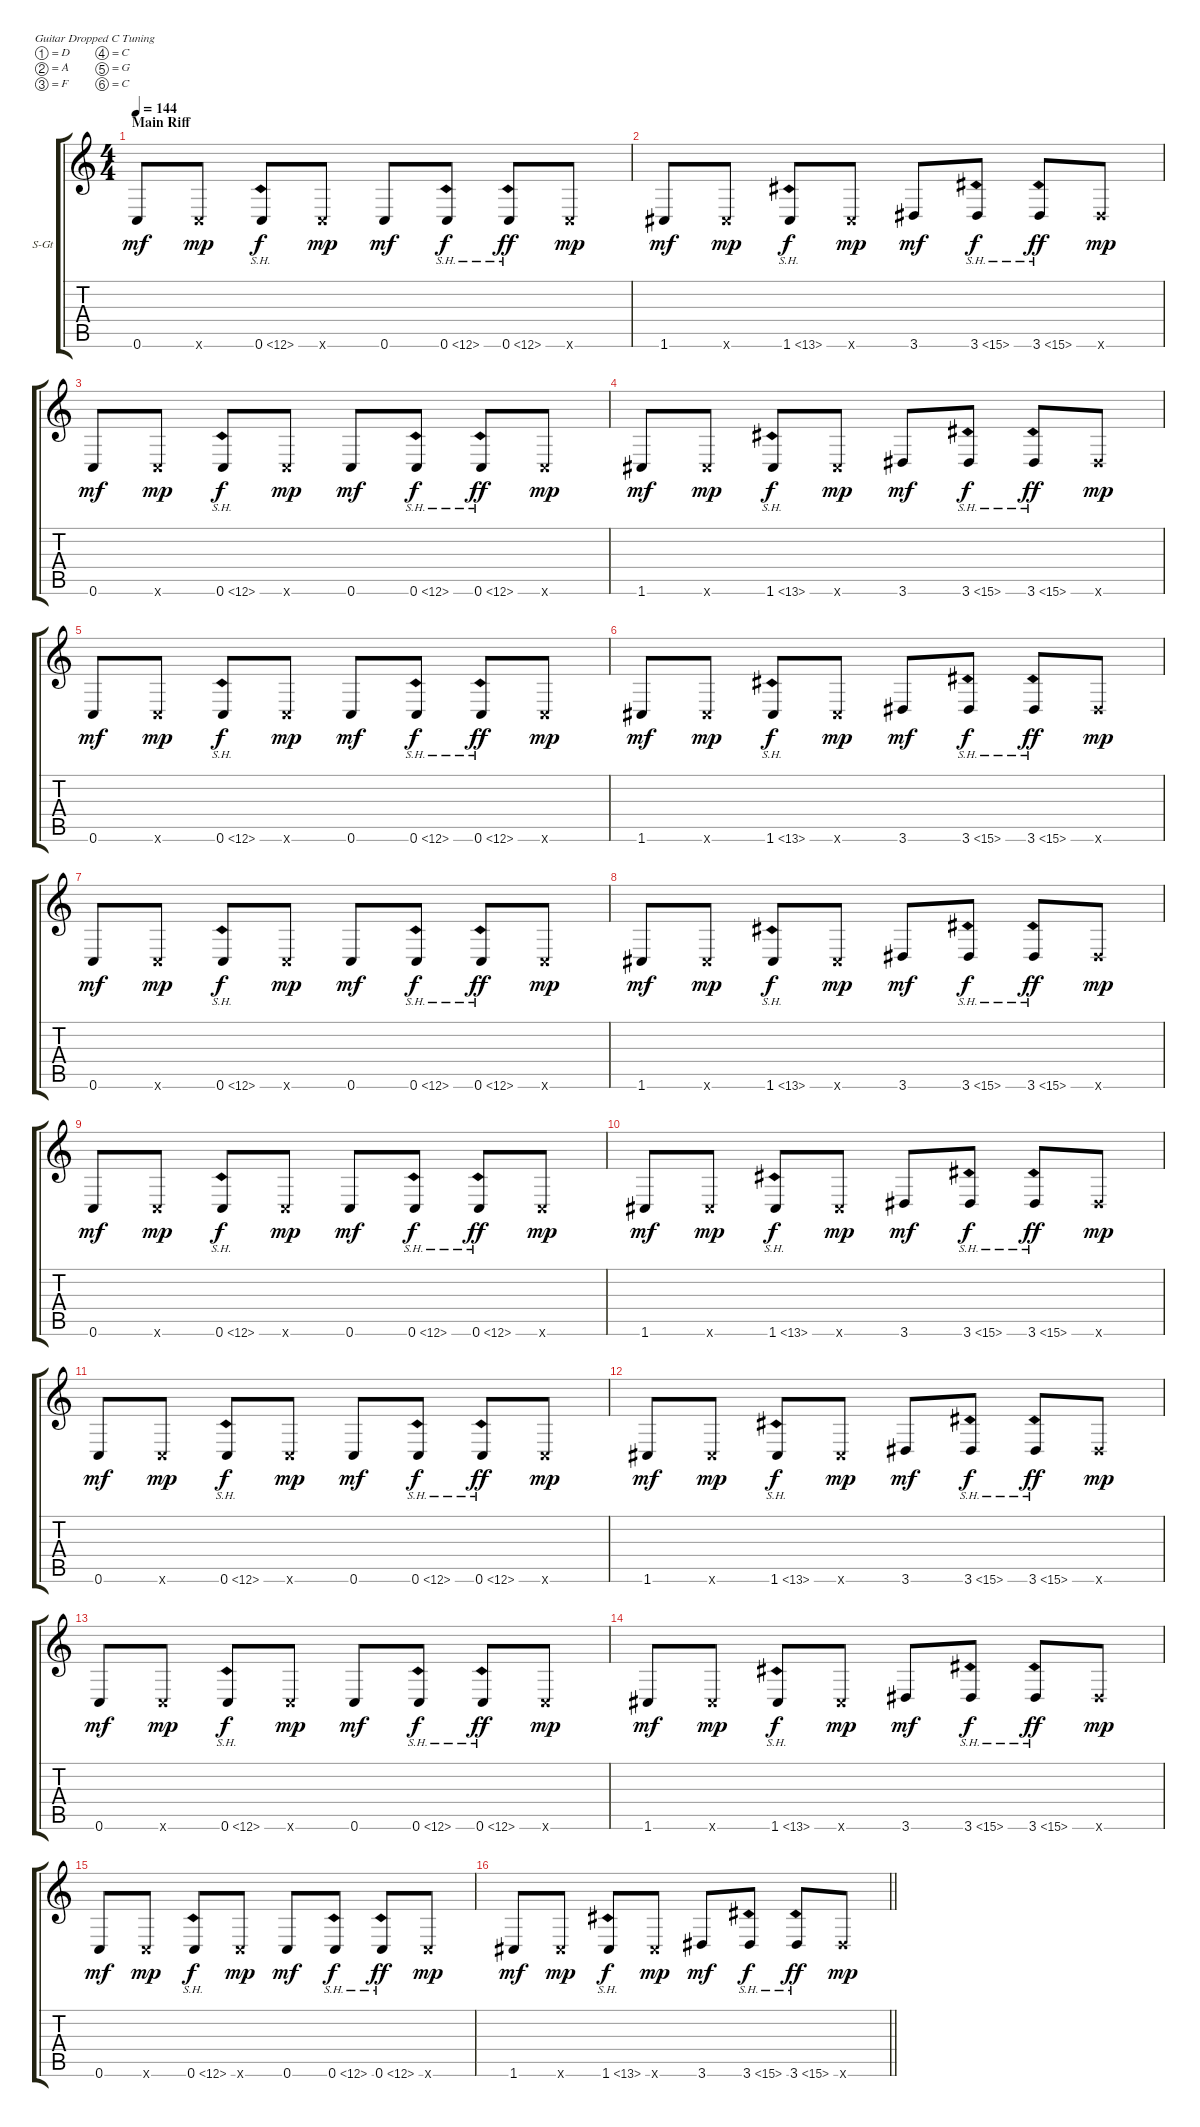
\bracketExtendMode groupsimilarinstruments
\firstSystemTrackNameOrientation horizontal
\otherSystemsTrackNameOrientation horizontal
\track ("Flake 1" "S-Gt") {instrument lead8bassandlead}
\staff {score tabs}
\tuning (D4 A3 F3 C3 G2 C2)
\displaytranspose 12
\ts (4 4)
\section ("" "Main Riff")
\tempo 144
\clef g2
\ks c
0.6.8{dy mf} 0.6{x}.8{dy mp} 0.6{sh 12}.8{dy f} 0.6{x}.8{dy mp} 0.6.8{dy mf} 0.6{sh 12}.8{dy f} 0.6{sh 12}.8{dy ff} 0.6{x}.8{dy mp} |
1.6.8{dy mf} 1.6{x}.8{dy mp} 1.6{sh 12}.8{dy f} 1.6{x}.8{dy mp} 3.6.8{dy mf} 3.6{sh 12}.8{dy f} 3.6{sh 12}.8{dy ff} 3.6{x}.8{dy mp} |
0.6.8{dy mf} 0.6{x}.8{dy mp} 0.6{sh 12}.8{dy f} 0.6{x}.8{dy mp} 0.6.8{dy mf} 0.6{sh 12}.8{dy f} 0.6{sh 12}.8{dy ff} 0.6{x}.8{dy mp} |
1.6.8{dy mf} 1.6{x}.8{dy mp} 1.6{sh 12}.8{dy f} 1.6{x}.8{dy mp} 3.6.8{dy mf} 3.6{sh 12}.8{dy f} 3.6{sh 12}.8{dy ff} 3.6{x}.8{dy mp} |
0.6.8{dy mf} 0.6{x}.8{dy mp} 0.6{sh 12}.8{dy f} 0.6{x}.8{dy mp} 0.6.8{dy mf} 0.6{sh 12}.8{dy f} 0.6{sh 12}.8{dy ff} 0.6{x}.8{dy mp} |
1.6.8{dy mf} 1.6{x}.8{dy mp} 1.6{sh 12}.8{dy f} 1.6{x}.8{dy mp} 3.6.8{dy mf} 3.6{sh 12}.8{dy f} 3.6{sh 12}.8{dy ff} 3.6{x}.8{dy mp} |
0.6.8{dy mf} 0.6{x}.8{dy mp} 0.6{sh 12}.8{dy f} 0.6{x}.8{dy mp} 0.6.8{dy mf} 0.6{sh 12}.8{dy f} 0.6{sh 12}.8{dy ff} 0.6{x}.8{dy mp} |
1.6.8{dy mf} 1.6{x}.8{dy mp} 1.6{sh 12}.8{dy f} 1.6{x}.8{dy mp} 3.6.8{dy mf} 3.6{sh 12}.8{dy f} 3.6{sh 12}.8{dy ff} 3.6{x}.8{dy mp} |
0.6.8{dy mf} 0.6{x}.8{dy mp} 0.6{sh 12}.8{dy f} 0.6{x}.8{dy mp} 0.6.8{dy mf} 0.6{sh 12}.8{dy f} 0.6{sh 12}.8{dy ff} 0.6{x}.8{dy mp} |
1.6.8{dy mf} 1.6{x}.8{dy mp} 1.6{sh 12}.8{dy f} 1.6{x}.8{dy mp} 3.6.8{dy mf} 3.6{sh 12}.8{dy f} 3.6{sh 12}.8{dy ff} 3.6{x}.8{dy mp} |
0.6.8{dy mf} 0.6{x}.8{dy mp} 0.6{sh 12}.8{dy f} 0.6{x}.8{dy mp} 0.6.8{dy mf} 0.6{sh 12}.8{dy f} 0.6{sh 12}.8{dy ff} 0.6{x}.8{dy mp} |
1.6.8{dy mf} 1.6{x}.8{dy mp} 1.6{sh 12}.8{dy f} 1.6{x}.8{dy mp} 3.6.8{dy mf} 3.6{sh 12}.8{dy f} 3.6{sh 12}.8{dy ff} 3.6{x}.8{dy mp} |
0.6.8{dy mf} 0.6{x}.8{dy mp} 0.6{sh 12}.8{dy f} 0.6{x}.8{dy mp} 0.6.8{dy mf} 0.6{sh 12}.8{dy f} 0.6{sh 12}.8{dy ff} 0.6{x}.8{dy mp} |
1.6.8{dy mf} 1.6{x}.8{dy mp} 1.6{sh 12}.8{dy f} 1.6{x}.8{dy mp} 3.6.8{dy mf} 3.6{sh 12}.8{dy f} 3.6{sh 12}.8{dy ff} 3.6{x}.8{dy mp} |
0.6.8{dy mf} 0.6{x}.8{dy mp} 0.6{sh 12}.8{dy f} 0.6{x}.8{dy mp} 0.6.8{dy mf} 0.6{sh 12}.8{dy f} 0.6{sh 12}.8{dy ff} 0.6{x}.8{dy mp} |
\barLineRight lightlight
1.6.8{dy mf} 1.6{x}.8{dy mp} 1.6{sh 12}.8{dy f} 1.6{x}.8{dy mp} 3.6.8{dy mf} 3.6{sh 12}.8{dy f} 3.6{sh 12}.8{dy ff} 3.6{x}.8{dy mp}
